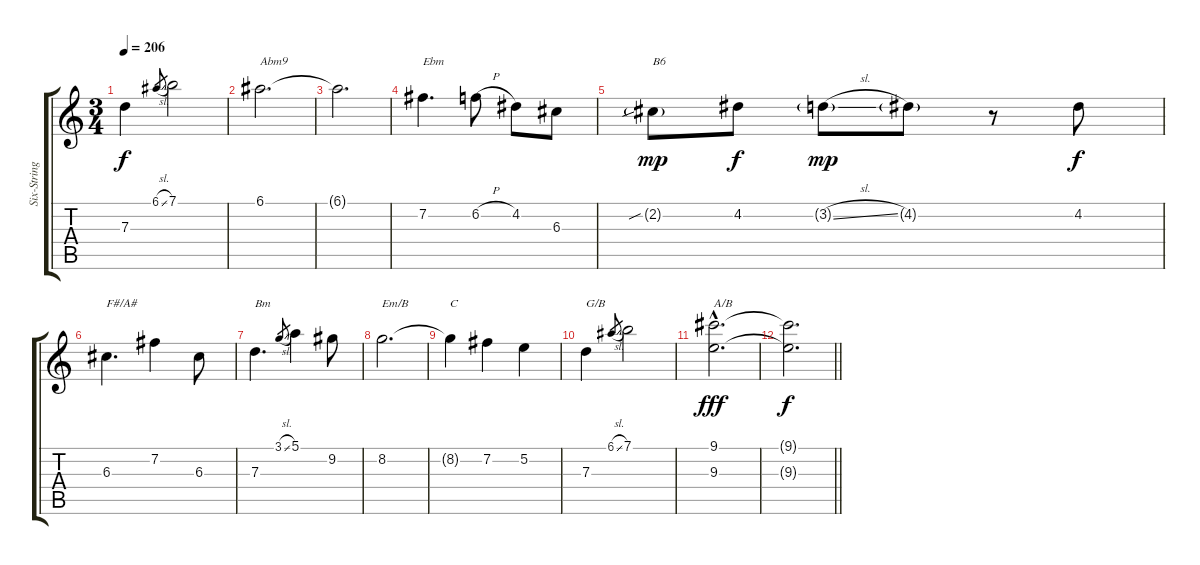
\track ("Six-String (Solo)" "Six-String") {instrument electricguitarjazz}
\staff {score tabs}
\tuning (E4 B3 G3 D3 A2 E2) {hide}
\ts (3 4)
\tempo 206
\clef g2
\ks c
7.3.4{dy f} 6.1{sl}.8{gr} 7.1.2 |
6.1.2{d txt "Abm9"} |
6.1{t}.2{d} |
7.2.4{d txt "Ebm"} 6.2{h}.8 4.2.8 6.3.8 |
2.2{sib g}.8{txt "B6" dy mp} 4.2.8{dy f} 3.2{sl g}.8{dy mp} 4.2{g}.8 r.8 4.2.8{dy f} |
6.3.4{d txt "F#/A#"} 7.2.4 6.3.8 |
7.3.4{d txt "Bm"} 3.1{sl}.8{gr} 5.1.4 9.2.8 |
8.2.2{d txt "Em/B"} |
8.2{t}.4{txt "C"} 7.2.4 5.2.4 |
7.3.4{txt "G/B"} 6.1{sl}.8{gr} 7.1.2 |
(9.1{hac} 9.3{hac}).2{d txt "A/B" dy fff} |
\barLineRight lightlight
(9.1{t} 9.3{t}).2{d dy f}
